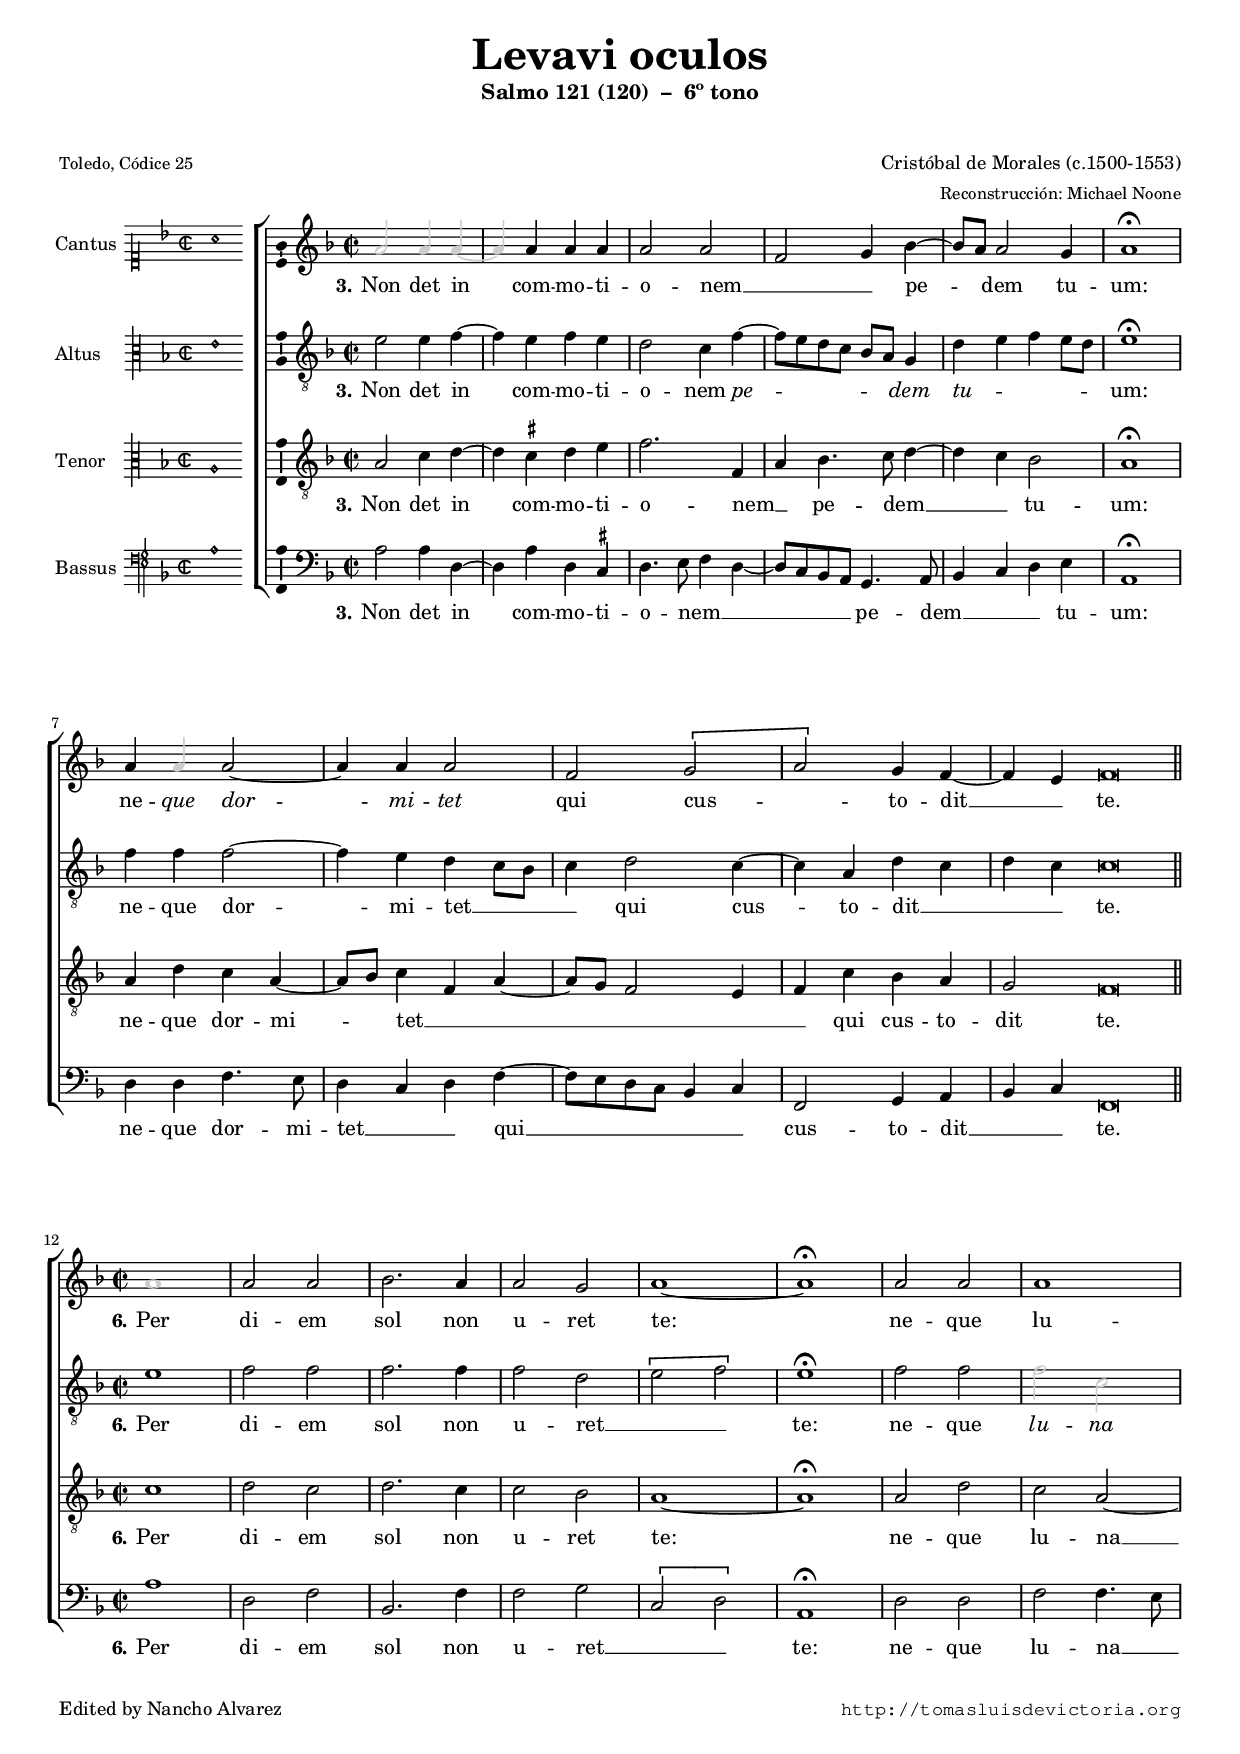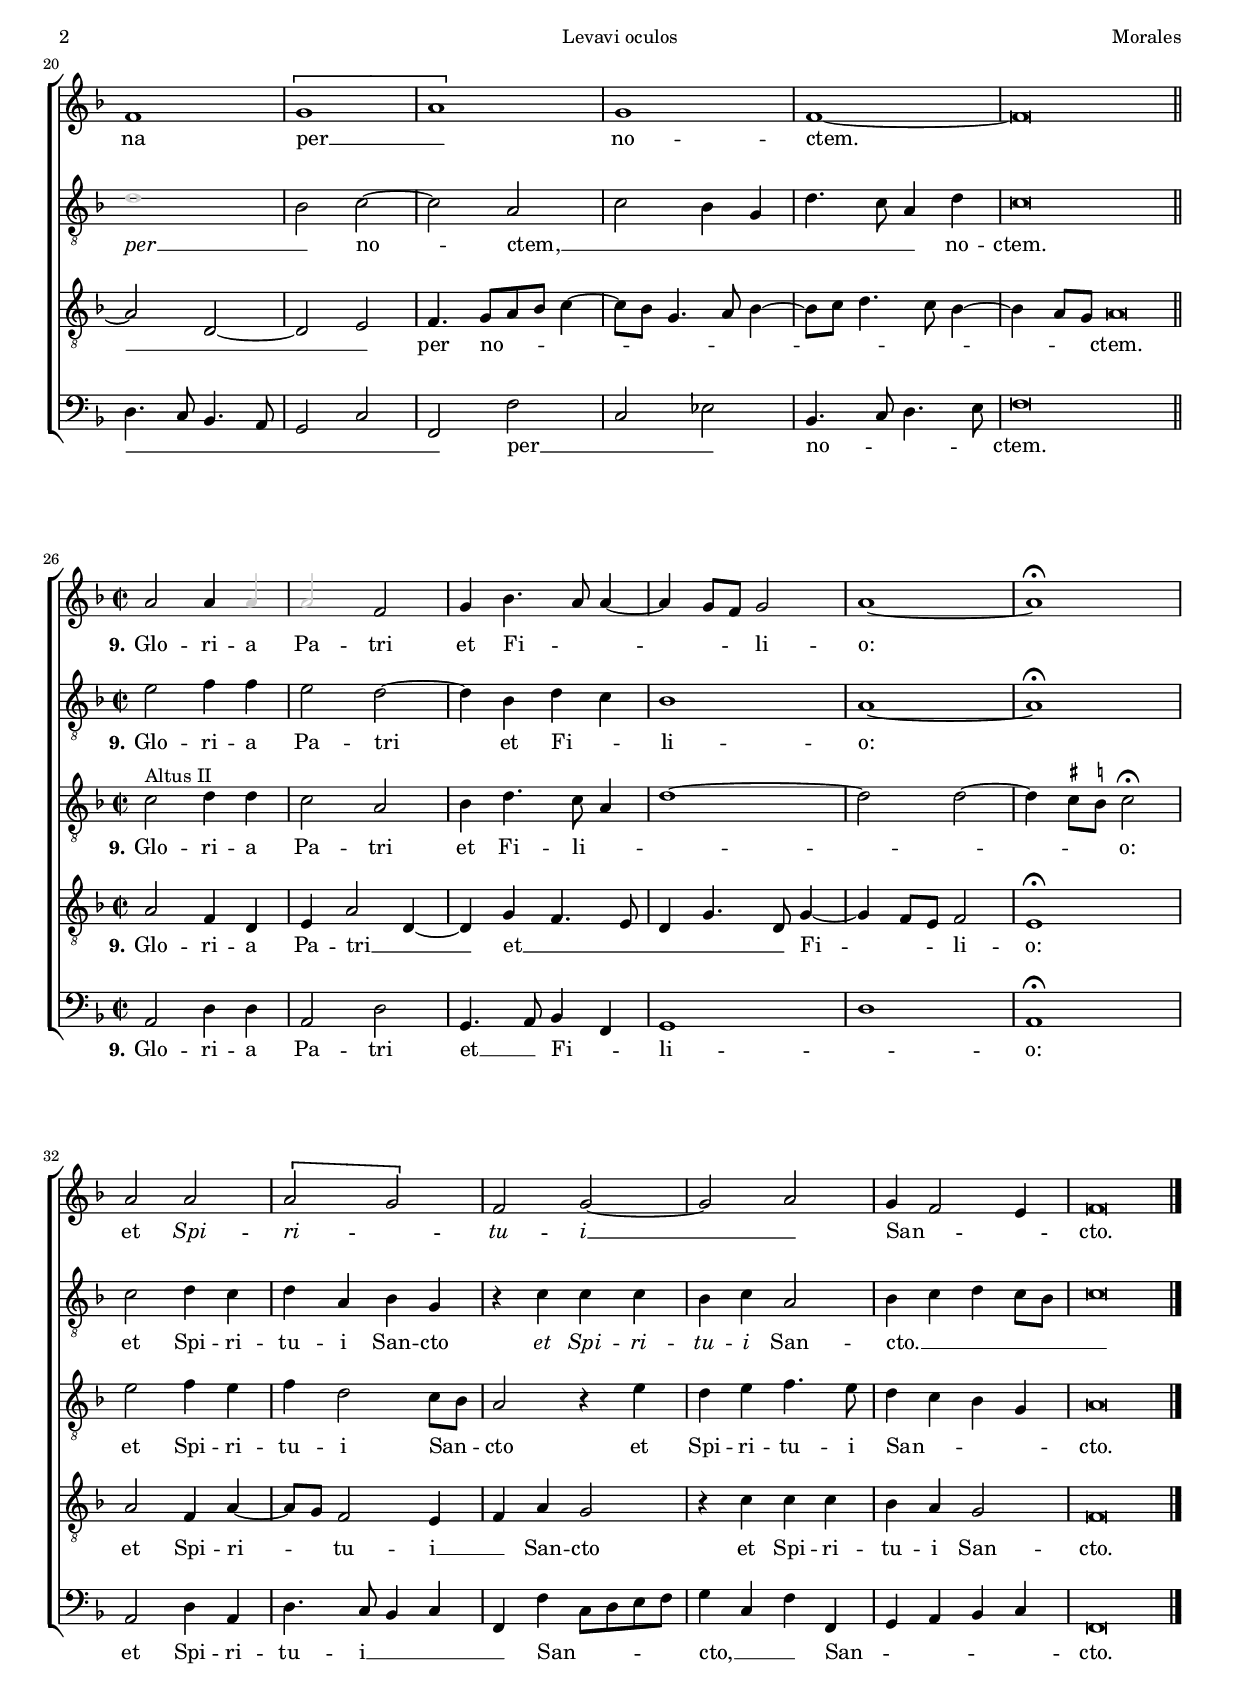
\version "2.18.0"

#(set-default-paper-size "a4")
#(set-global-staff-size 16.4)
#(ly:set-option 'point-and-click #f)
%mobile -s14.0 -i3.0

mtempo={\tempo 4 = 100}
mtempob={\tempo 4 = 50}

colorclaro=#(rgb-color .8 .8 .8)
coloroscuro=#(rgb-color 0 0 0)

mnon={
\override NoteHead.color = \colorclaro
\override Stem.color = \colorclaro
\override Beam.color = \colorclaro
\override Flag.color = \colorclaro
\override Dots.color = \colorclaro
\override Tie.color = \colorclaro
\override Rest.color = \colorclaro
}
mnoff={
\override NoteHead.color = \coloroscuro
\override Stem.color = \coloroscuro
\override Beam.color = \coloroscuro
\override Flag.color = \coloroscuro
\override Dots.color = \coloroscuro
\override Tie.color = \coloroscuro
\override Rest.color = \coloroscuro
}

italicas=\override LyricText.font-shape = #'italic
rectas=\override LyricText.font-shape = #'upright
ss=\once \set suggestAccidentals = ##t
incipitwidth = 20

htitle="Levavi oculos"
hcomposer="Morales"

\header {
	title=\markup{\fontsize #3 "Levavi oculos"}
	subtitle="Salmo 121 (120)  –  6º tono"
	subsubtitle=\markup{\column{" " " "}}
	composer=\markup{\right-column{"Cristóbal de Morales (c.1500-1553)" \smaller "Reconstrucción: Michael Noone"}}
        pdfauthor=\composer
	%opus="(-)"
	poet=\markup{\smaller "Toledo, Códice 25"} 
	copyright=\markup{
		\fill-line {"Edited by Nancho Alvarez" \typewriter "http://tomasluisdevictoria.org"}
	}
%	tagline=""
}

global={\key f \major \time 2/2 \skip 1*11 \bar "||" \break
        % Noone: doble barra tras cada hemisticio y barra final tras cada verso.
	\override Score.TimeSignature.break-visibility = #'#(#f #t #t)
			\time 2/2 \skip 1*14 \bar "||" \break
			\time 2/2 \skip 1*12 \bar "|."

}


cantus=\relative c''{
        \mnon a2 a4 a ~
        a4 \mnoff a4 a a
        a2 a
        f g4 bes ~
        bes8 a a2 g4
        a1^\fermata \break
        a4 \mnon a \mnoff a2 ~
        a4 a a2
        f \[g 
        a\] g4 f ~
        f e 
        \mtempob
        f\breve*1/4
        \mtempo
	\mnon a1
        \mnoff 
        a2 a
        bes2. a4
        a2 g
        a1 ~
        a^\fermata 
        a2 a
        a1
        f
        \[g1
        a\]
        g
        f1 ~
        f\breve*1/2
        a2 a4 \mnon a
        a2 \mnoff f
        g4 bes4. a8 a4 ~
        a g8 f g2
        a1 ~
        a^\fermata 
        a2 a
        \[a g\]
        f g ~
        g2 a
        g4 f2 e4
        f\breve*1/2
        
}

altus=\relative c'{
	e2 e4 f ~
        f e f e
        d2 c4 f ~
        f8 e d c bes a g4
        d'4 e f e8 d
        e1^\fermata 
        f4 f f2 ~
        f4 e d c8 bes 
        c4 d2 c4 ~
        c4 a d c
        d c c\breve*1/4
        e1
        f2 f
        f2. f4
        f2 d
        \[e2 f\]
        e1^\fermata 
        f2 f \mnon
        f2 c 
        d1 \mnoff 
        bes2 c ~
        c a
        c bes4 g
        d'4. c8 a4 d
        c\breve*1/2
        e2 f4 f
        e2 d ~
        d4 bes d c
        bes1
        a1 ~
        a^\fermata 
        c2 d4 c
        d a bes g
        r4 c c c
        bes4 c a2
        bes4 c d c8 bes
        c\breve*1/2
}

altusdos=\relative c'{
	R1*11
        R1*14
        s4*0^\markup{"Altus II"}
        c2 d4 d
        c2 a
        bes4 d4. c8 a4
        d1 ~
        d2 d ~
        d4 \ss cis8 \ss b
        \mtempob 
        cis2^\fermata 
        \mtempo
        e2 f4 e
        f d2 c8 bes
        a2 r4 e'
        d4 e f4. e8
        d4 c bes g
        a\breve*1/2
}

tenor=\relative c'{
	a2 c4 d ~
        d \ss cis d e
        f2. f,4
        a bes4. c8 d4 ~
        d4 c bes2
        a1^\fermata 
        a4 d c a ~
        a8 bes c4 f, a4 ~
        a8 g f2 e4
        f4 c' bes a 
        g2 f\breve*1/4
        c'1
        d2 c
        d2. c4
        c2 bes
        a1 ~
        a^\fermata a2 d
        c a ~
        a d, ~
        d2 e
        f4. g8[ a bes] c4 ~
        c8 bes g4. a8 bes4 ~
        bes8 c d4. c8 bes4 ~
        bes4 a8 g 
        \mtempob a\breve*1/4
        \mtempo a2 f4 d
        e a2 d,4 ~
        d g f4. e8
        d4 g4. d8 g4 ~
        g4 f8 e f2
        e1^\fermata 
        a2 f4 a ~
        a8 g f2 e4
        f4 a g2
        r4 c c c 
        bes a g2
        f\breve*1/2
}

bassus=\relative c'{
	a2 a4 d, ~
        d4 a' d, \ss cis4
        d4. e8 f4 d ~
        d8 c bes a g4. a8
        bes4 c d e
        a,1^\fermata 
        d4 d f4. e8
        d4 c d f ~
        f8 e d c bes4 c
        f,2 g4 a
        bes c f,\breve*1/4
        a'1
        d,2 f
        bes,2. f'4
        f2 g
        \[c,2 d\]
        a1^\fermata 
        d2 d
        f f4. e8
        d4. c8 bes4. a8
        g2 c
        f, f'
        c ees
        bes4. c8 d4. e8
        f\breve*1/2
        a,2 d4 d
        a2 d
        g,4. a8 bes4 f
        g1
        d'1
        a^\fermata 
        a2 d4 a
        d4. c8 bes4c
        f, f' c8 d e f
        g4 c, f f,
        g a bes c
        f,\breve*1/2
}

textocantus=\lyricmode{
\set stanza = "3."
Non det in com -- mo -- ti -- o -- nem __ _ _ pe -- _ dem tu -- um:
ne -- \italicas que dor -- mi -- tet \rectas qui cus -- _ to -- dit __ _ te.
\set stanza = "6."
Per di -- em sol non u -- ret te:
ne -- que lu -- na per __ _ no -- ctem.
\set stanza = "9."
Glo -- ri -- a Pa -- tri et Fi -- _ _ _ _ li -- o:
et \italicas Spi -- ri -- _ tu -- i __ _ \rectas
San -- _ _ cto.
}

textoaltus=\lyricmode{
\set stanza = "3."
Non det in com -- mo -- ti -- o -- nem
\italicas pe -- _ _ _ _ _ dem tu -- _ _ _ _ \rectas um:
ne -- que dor -- mi -- tet __ _ _ _ qui cus -- to -- dit __ _ _ _ te.
\set stanza = "6."
Per di -- em sol non u -- ret __ _ _ te:
ne -- que \italicas lu -- na per __ _ \rectas no -- ctem, __ _ _ _ _ _ _ 
no -- ctem.
\set stanza = "9."
Glo -- ri -- a Pa -- tri
et Fi -- _ li -- o:
et Spi -- ri -- tu -- i San -- cto
\italicas et Spi -- ri -- tu -- i % mn no escribe nada
\rectas San -- cto. __ _ _ _ _ _ 
}

textoaltusdos=\lyricmode{
\set stanza = "9."
Glo -- ri -- a Pa -- tri et Fi -- li -- _ _ _ _ _ o:
et Spi -- ri -- tu -- i San -- _ cto
et Spi -- ri -- tu -- i San -- _ _ _ cto.
}

textotenor=\lyricmode{
\set stanza = "3."
Non det in com -- mo -- ti -- o -- nem __ _ pe -- dem __ _ _ tu -- um:
ne -- que dor -- mi -- _ tet __ _ _ _ _ _ _ qui cus -- to -- dit te.
\set stanza = "6."
Per di -- em sol non u -- ret te:
ne -- que lu -- na __ _ _ per no -- _ _ _ _ _ _ _ _ _ _ _ _ _  ctem.
\set stanza = "9."
Glo -- ri -- a Pa -- tri __ _ et __ _ _ _ _ _ Fi -- _ _ li -- o:
et Spi -- ri -- _ tu -- i __ _ San -- cto
et Spi -- ri -- tu -- i San -- cto.
}

textobassus=\lyricmode{
\set stanza = "3."
Non det in com -- mo -- ti -- o -- nem __ _ _ _ _ _ pe -- dem __ _ _ _ tu -- um:
ne -- que dor -- mi -- tet __ _ _ qui __ _ _ _ _ _ cus -- to -- dit __ _ _ te.
\set stanza = "6."
Per di -- em sol non u -- ret __ _ _ te:
ne -- que lu -- na __ _ _ _ _ _ _ _ _ per __ _ _ no -- _ _ _ ctem.
\set stanza = "9."
Glo -- ri -- a Pa -- tri et __ _ Fi -- _ li -- _ o: % patri et filio
et Spi -- ri -- tu -- i __ _ _ _ San -- _ _ _ _ cto, __ _ _ % spiritui sancto
San -- _ _ _ _ cto.
}


incipitcantus=\markup{
	\score{
		{ 
		\set Staff.instrumentName="Cantus " % Tiple
		\override NoteHead.style = #'neomensural
		\override Staff.TimeSignature.style = #'neomensural
		\cadenzaOn 
		\clef "petrucci-c1"
		\key f \major
		\time 2/2
		a'1
		} 
	\layout { line-width=\incipitwidth indent = 0 }
	}
}

incipitaltus=\markup{
	\score{
		{ 
		\set Staff.instrumentName="Altus    "
		\override NoteHead.style = #'neomensural 
		\override Staff.TimeSignature.style = #'neomensural
		\cadenzaOn 
		\clef "petrucci-c3"
		\key f \major
		\time 2/2
		e'1
		} 
	\layout { line-width=\incipitwidth indent = 0 }
	}
}


incipittenor=\markup{
	\score{
		{ 
		\set Staff.instrumentName="Tenor   "
		\override NoteHead.style = #'neomensural 
		\override Staff.TimeSignature.style = #'neomensural
		\cadenzaOn 
		\clef "petrucci-c3"
		\key f \major
		\time 2/2
		a1
		} 
	\layout { line-width=\incipitwidth indent=0 }
	}
}

incipitbassus=\markup{
	\score{
		{ 
		\set Staff.instrumentName="Bassus "
		\override NoteHead.style = #'neomensural
		\override Staff.TimeSignature.style = #'neomensural
		\cadenzaOn 
		\clef "petrucci-f4"
		\key f \major
		\time 2/2
		a1
		} 
	\layout { line-width=\incipitwidth indent = 0 }
	}
}


\score {\transpose c' c'{
\new ChoirStaff<<

	\new Staff <<\global
	\new Voice="v1" {
		\set Staff.instrumentName=\incipitcantus
		\clef "treble"
		\cantus }
	\new Lyrics \lyricsto "v1" {\textocantus }
	>>

	\new Staff <<\global
	\new Voice="v2" {
		\set Staff.instrumentName=\incipitaltus
		\clef "G_8"
		\altus }
	\new Lyrics \lyricsto "v2" {\textoaltus }
	>>
        
        \new Staff \with{\remove Ambitus_engraver }<<\global
	\new Voice="v5" {
		\set Staff.instrumentName="Altus II"
		\clef "G_8"
		\altusdos }
	\new Lyrics \lyricsto "v5" {\textoaltusdos }
	>>
	
	\new Staff <<\global
	\new Voice="v3" {
		\set Staff.instrumentName=\incipittenor
		\clef "G_8"
		\tenor }
	\new Lyrics \lyricsto "v3" {\textotenor }
	>>

	\new Staff <<\global
	\new Voice="v4" {
		\set Staff.instrumentName=\incipitbassus
		\clef "bass"
		\bassus }
	\new Lyrics \lyricsto "v4" {\textobassus }
	>>
	
>>

	} % transpose

\layout{ 
	\context {\Lyrics 
		\override VerticalAxisGroup.staff-affinity = #UP
		\override VerticalAxisGroup.nonstaff-relatedstaff-spacing =
			#'((basic-distance . 0) (minimum-distance . 0) (padding . 1))
		\override LyricText.font-size = #1.2
		\override LyricHyphen.minimum-distance = #0.5
	}
	\context {\Score 
                tempoHideNote = ##t
		\override BarNumber.padding = #2 
	}
	\context {\Voice 
		%melismaBusyProperties = #'()
		%autoBeaming = ##f
	}
	\context {\Staff 
                \RemoveEmptyStaves
                \override VerticalAxisGroup.remove-first = ##t
		\override VerticalAxisGroup.staff-staff-spacing =
			#'((basic-distance . 11) (minimum-distance . 0) (padding . 1))
		\consists Ambitus_engraver 
		\override LigatureBracket.padding = #1
	}
}

%\midi { \mtempo }

}


\paper{
	evenHeaderMarkup=\markup  \fill-line { \fromproperty #'page:page-number-string \htitle \hcomposer }
	oddHeaderMarkup= \markup  \fill-line { \on-the-fly #not-first-page \hcomposer \on-the-fly #not-first-page \htitle \on-the-fly #not-first-page \fromproperty #'page:page-number-string }
	%system-count=8
	ragged-last-bottom = ##f
	indent=3.5\cm
	system-system-spacing =
	#'((basic-distance . 20) (minimum-distance . 0) (padding . 5))
	top-system-spacing = % header
	#'((basic-distance . 8) (minimum-distance . 0) (padding . 0))
	last-bottom-spacing = % footer
	#'((basic-distance . 12) (minimum-distance . 0) (padding . 0))
	%top-markup-spacing #'basic-distance = 0
	markup-system-spacing #'basic-distance = 20

}
